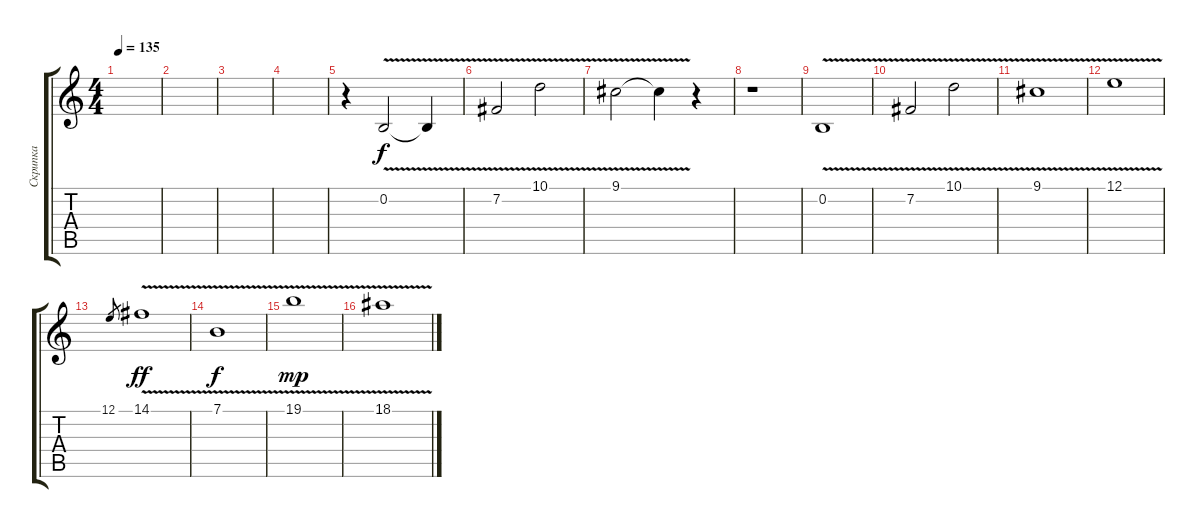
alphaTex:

\track ("Скрипка" "Скрипка") {instrument violin}
\staff {score tabs}
\tuning (E4 B3 G3 D3 A2 E2) {hide}
\ts (4 4)
\tempo 135
\clef g2
\ks c
|
|
|
|
r.4 0.2{v}.2{dy f} 0.2{t}.4 |
7.2{v}.2 10.1{v}.2 |
9.1{v}.2 9.1{t}.4 r.4 |
r.1 |
0.2{v}.1 |
7.2{v}.2 10.1{v}.2 |
9.1{v}.1 |
12.1{v}.1 |
12.1.8{gr} 14.1{v}.1{dy ff} |
7.1{v}.1{dy f} |
19.1{v}.1{dy mp} |
18.1{v}.1
